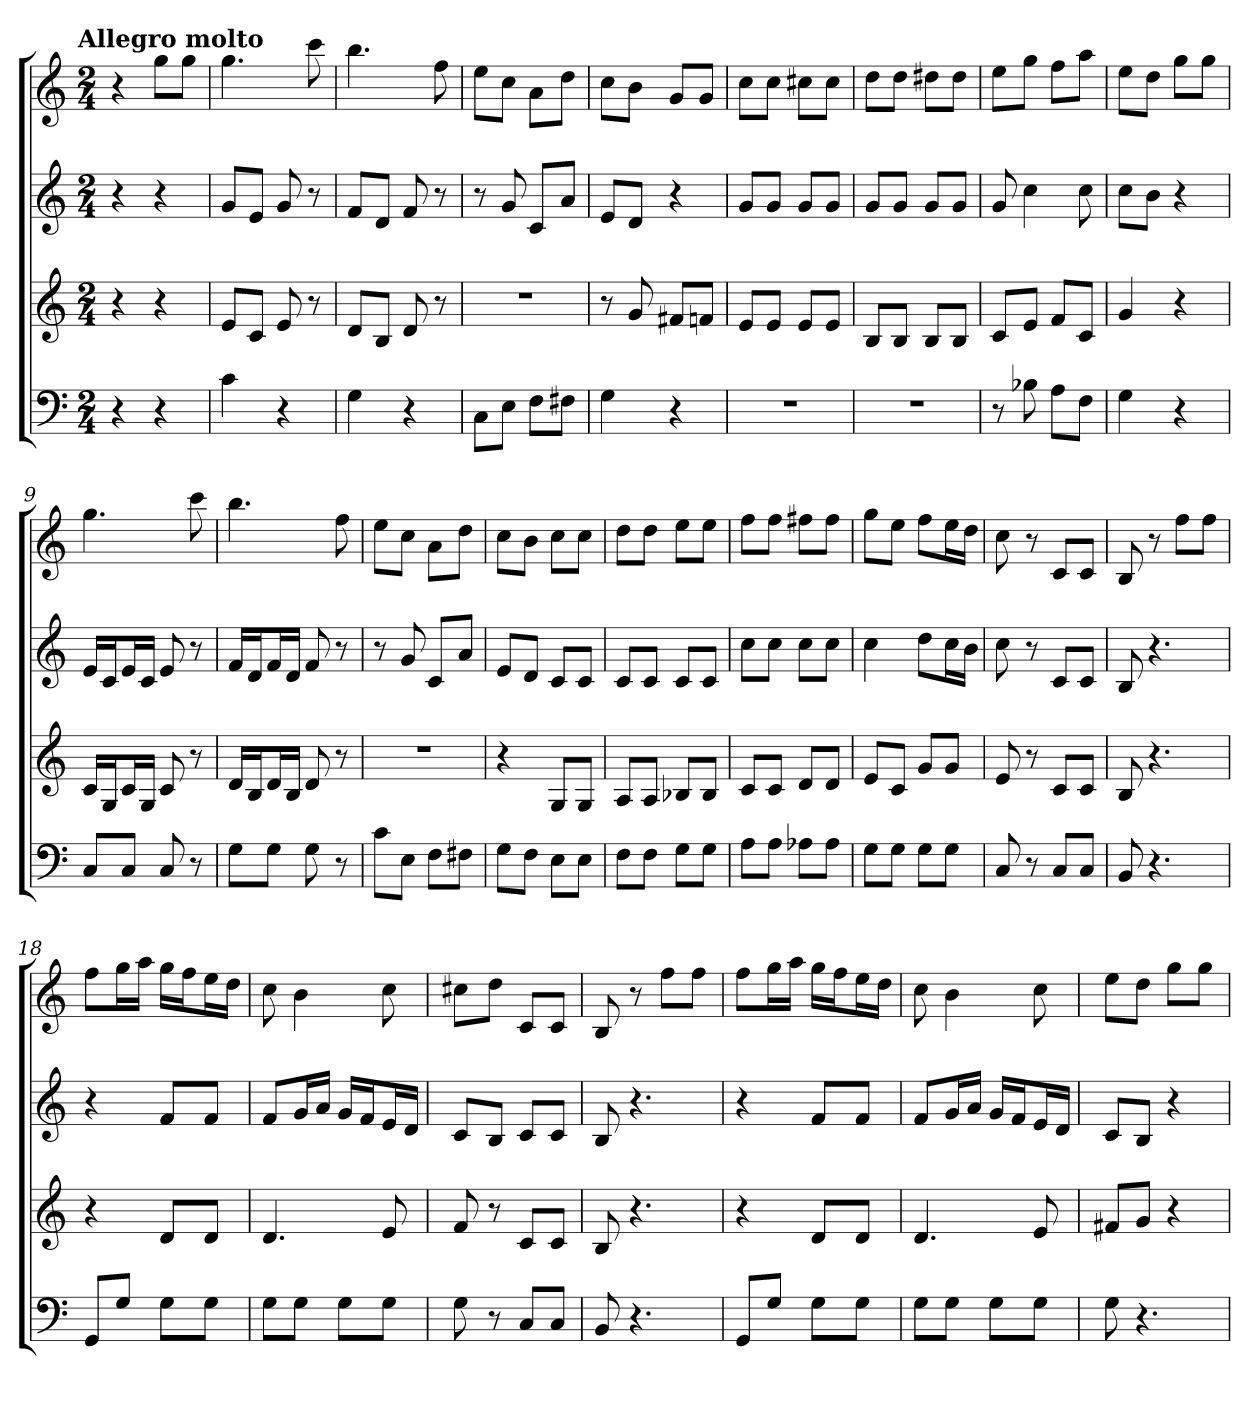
**kern	**kern	**kern	**kern
*part4	*part3	*part2	*part1
*staff4	*staff3	*staff2	*staff1
*k[]	*k[]	*k[]	*k[]
*C:	*C:	*C:	*C:
!!LO:TX:omd:t=Allegro molto
*M2/4	*M2/4	*M2/4	*M2/4
*MM132	*MM132	*MM132	*MM132
=	=	=	=
4r	4r	4r	4r
4r	4r	4r	8ggL
.	.	.	8ggJ
=1	=1	=1	=1
4c	8eL	8gL	4.gg
.	8cJ	8eJ	.
4r	8e	8g	.
.	8r	8r	8ccc
=2	=2	=2	=2
4G	8dL	8fL	4.bb
.	8BJ	8dJ	.
4r	8d	8f	.
.	8r	8r	8ff
=3	=3	=3	=3
8CL	2r	8r	8eeL
8EJ	.	8g	8ccJ
8FL	.	8cL	8aL
8F#XJ	.	8aJ	8ddJ
=4	=4	=4	=4
4G	8r	8eL	8ccL
.	8g	8dJ	8bJ
4r	8f#XL	4r	8gL
.	8fnJ	.	8gJ
=5	=5	=5	=5
2r	8eL	8gL	8ccL
.	8eJ	8gJ	8ccJ
.	8eL	8gL	8cc#XL
.	8eJ	8gJ	8cc#J
=6	=6	=6	=6
2r	8BL	8gL	8ddL
.	8BJ	8gJ	8ddJ
.	8BL	8gL	8dd#XL
.	8BJ	8gJ	8dd#J
=7	=7	=7	=7
8r	8cL	8g	8eeL
8B-X	8eJ	4cc	8ggJ
8AL	8fL	.	8ffL
8FJ	8cJ	8cc	8aaJ
=8	=8	=8	=8
4G	4g	8ccL	8eeL
.	.	8bJ	8ddJ
4r	4r	4r	8ggL
.	.	.	8ggJ
=9	=9	=9	=9
8CL	16cLL	16eLL	4.gg
.	16GJ	16cJ	.
8CJ	16cL	16eL	.
.	16GJJ	16cJJ	.
8C	8c	8e	.
8r	8r	8r	8ccc
=10	=10	=10	=10
8GL	16dLL	16fLL	4.bb
.	16BJ	16dJ	.
8GJ	16dL	16fL	.
.	16BJJ	16dJJ	.
8G	8d	8f	.
8r	8r	8r	8ff
=11	=11	=11	=11
8cL	2r	8r	8eeL
8EJ	.	8g	8ccJ
8FL	.	8cL	8aL
8F#XJ	.	8aJ	8ddJ
=12	=12	=12	=12
8GL	4r	8eL	8ccL
8FJ	.	8dJ	8bJ
8EL	8GL	8cL	8ccL
8EJ	8GJ	8cJ	8ccJ
=13	=13	=13	=13
8FL	8AL	8cL	8ddL
8FJ	8AJ	8cJ	8ddJ
8GL	8B-XL	8cL	8eeL
8GJ	8B-J	8cJ	8eeJ
=14	=14	=14	=14
8AL	8cL	8ccL	8ffL
8AJ	8cJ	8ccJ	8ffJ
8A-XL	8dL	8ccL	8ff#XL
8A-J	8dJ	8ccJ	8ff#J
=15	=15	=15	=15
8GL	8eL	4cc	8ggL
8GJ	8cJ	.	8eeJ
8GL	8gL	8ddL	8ffL
8GJ	8gJ	16ccL	16eeL
.	.	16bJJ	16ddJJ
=16	=16	=16	=16
8C	8e	8cc	8cc
8r	8r	8r	8r
8CL	8cL	8cL	8cL
8CJ	8cJ	8cJ	8cJ
=17	=17	=17	=17
8BB	8B	8B	8B
4.r	4.r	4.r	8r
.	.	.	8ffL
.	.	.	8ffJ
=18	=18	=18	=18
8GGL	4r	4r	8ffL
8GJ	.	.	16ggL
.	.	.	16aaJJ
8GL	8dL	8fL	16ggLL
.	.	.	16ffJ
8GJ	8dJ	8fJ	16eeL
.	.	.	16ddJJ
=19	=19	=19	=19
8GL	4.d	8fL	8cc
8GJ	.	16gL	4b
.	.	16aJJ	.
8GL	.	16gLL	.
.	.	16fJ	.
8GJ	8e	16eL	8cc
.	.	16dJJ	.
=20	=20	=20	=20
8G	8f	8cL	8cc#XL
8r	8r	8BJ	8ddJ
8CL	8cL	8cL	8cL
8CJ	8cJ	8cJ	8cJ
=21	=21	=21	=21
8BB	8B	8B	8B
4.r	4.r	4.r	8r
.	.	.	8ffL
.	.	.	8ffJ
=22	=22	=22	=22
8GGL	4r	4r	8ffL
8GJ	.	.	16ggL
.	.	.	16aaJJ
8GL	8dL	8fL	16ggLL
.	.	.	16ffJ
8GJ	8dJ	8fJ	16eeL
.	.	.	16ddJJ
=23	=23	=23	=23
8GL	4.d	8fL	8cc
8GJ	.	16gL	4b
.	.	16aJJ	.
8GL	.	16gLL	.
.	.	16fJ	.
8GJ	8e	16eL	8cc
.	.	16dJJ	.
=24	=24	=24	=24
8G	8f#XL	8cL	8eeL
4.r	8gJ	8BJ	8ddJ
.	4r	4r	8ggL
.	.	.	8ggJ
=	=	=	=
*-	*-	*-	*-
